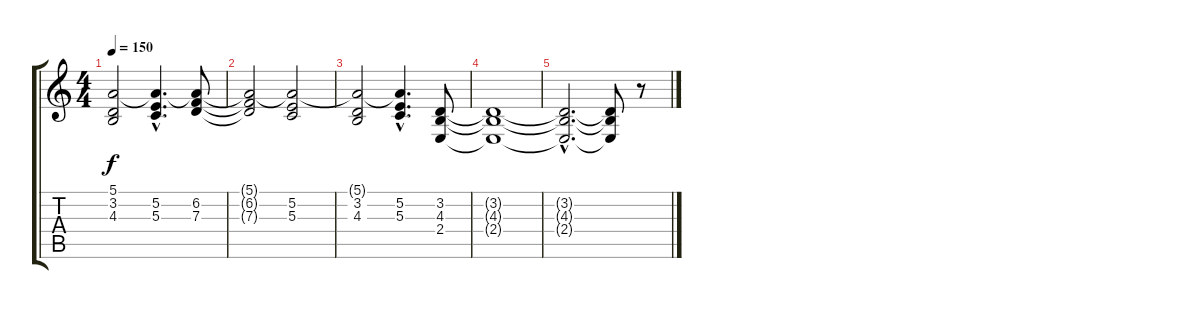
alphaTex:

\track "" {instrument pad2warm}
\staff {score tabs}
\tuning (E4 B3 G3 D3 A2 E2) {hide}
\ts (4 4)
\tempo 150
\clef g2
\ks c
(5.1{t} 3.2 4.3).2{dy f} (5.1{hac t} 5.2{hac} 5.3{hac}).4{d} (5.1{t} 6.2 7.3).8 |
(5.1{t} 6.2{t} 7.3{t}).2 (5.1{t} 5.2 5.3).2 |
(5.1{t} 3.2 4.3).2 (5.1{hac t} 5.2{hac} 5.3{hac}).4{d} (3.2 4.3 2.4).8 |
(3.2{t} 4.3{t} 2.4{t}).1 |
(3.2{hac t} 4.3{hac t} 2.4{hac t}).2{d} (3.2{t} 4.3{t} 2.4{t}).8 r.8
